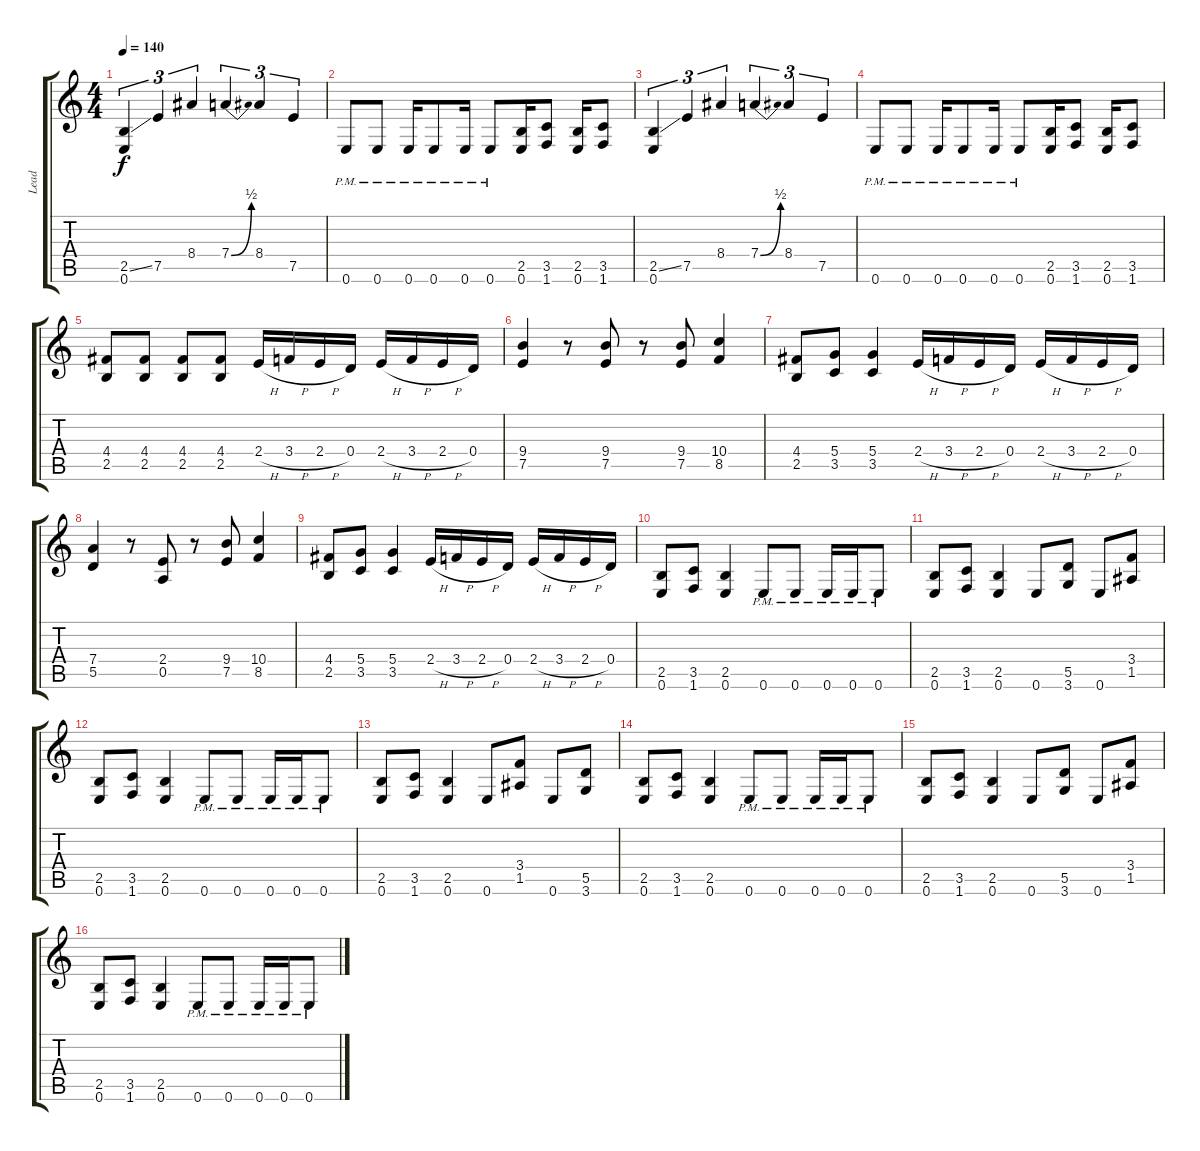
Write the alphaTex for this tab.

\track ("Lead " "Lead ") {instrument distortionguitar}
\staff {score tabs}
\tuning (E4 B3 G3 D3 A2 E2) {hide}
\ts (4 4)
\tempo 140
\clef g2
\ks c
(2.5{ss} 0.6).4{tu (3 2) dy f} 7.5.4{tu (3 2)} 8.4.4{tu (3 2)} 7.4{be (bend 0 0 60 2)}.4{tu (3 2)} 8.4.4{tu (3 2)} 7.5.4{tu (3 2)} |
0.6{pm}.8 0.6{pm}.8 0.6{pm}.16 0.6{pm}.8 0.6{pm}.16 0.6{pm}.8 (2.5 0.6).16 (3.5 1.6).8 (2.5 0.6).16 (3.5 1.6).8 |
(2.5{ss} 0.6).4{tu (3 2)} 7.5.4{tu (3 2)} 8.4.4{tu (3 2)} 7.4{be (bend 0 0 60 2)}.4{tu (3 2)} 8.4.4{tu (3 2)} 7.5.4{tu (3 2)} |
0.6{pm}.8 0.6{pm}.8 0.6{pm}.16 0.6{pm}.8 0.6{pm}.16 0.6{pm}.8 (2.5 0.6).16 (3.5 1.6).8 (2.5 0.6).16 (3.5 1.6).8 |
(4.4 2.5).8 (4.4 2.5).8 (4.4 2.5).8 (4.4 2.5).8 2.4{h}.16 3.4{h}.16 2.4{h}.16 0.4.16 2.4{h}.16 3.4{h}.16 2.4{h}.16 0.4.16 |
(9.4 7.5).4 r.8 (9.4 7.5).8 r.8 (9.4 7.5).8 (10.4 8.5).4 |
(4.4 2.5).8 (5.4 3.5).8 (5.4 3.5).4 2.4{h}.16 3.4{h}.16 2.4{h}.16 0.4.16 2.4{h}.16 3.4{h}.16 2.4{h}.16 0.4.16 |
(7.4 5.5).4 r.8 (2.4 0.5).8 r.8 (9.4 7.5).8 (10.4 8.5).4 |
(4.4 2.5).8 (5.4 3.5).8 (5.4 3.5).4 2.4{h}.16 3.4{h}.16 2.4{h}.16 0.4.16 2.4{h}.16 3.4{h}.16 2.4{h}.16 0.4.16 |
(2.5 0.6).8 (3.5 1.6).8 (2.5 0.6).4 0.6{pm}.8 0.6{pm}.8 0.6{pm}.16 0.6{pm}.16 0.6{pm}.8 |
(2.5 0.6).8 (3.5 1.6).8 (2.5 0.6).4 0.6.8 (5.5 3.6).8 0.6.8 (3.4 1.5).8 |
(2.5 0.6).8 (3.5 1.6).8 (2.5 0.6).4 0.6{pm}.8 0.6{pm}.8 0.6{pm}.16 0.6{pm}.16 0.6{pm}.8 |
(2.5 0.6).8 (3.5 1.6).8 (2.5 0.6).4 0.6.8 (3.4 1.5).8 0.6.8 (5.5 3.6).8 |
(2.5 0.6).8 (3.5 1.6).8 (2.5 0.6).4 0.6{pm}.8 0.6{pm}.8 0.6{pm}.16 0.6{pm}.16 0.6{pm}.8 |
(2.5 0.6).8 (3.5 1.6).8 (2.5 0.6).4 0.6.8 (5.5 3.6).8 0.6.8 (3.4 1.5).8 |
(2.5 0.6).8 (3.5 1.6).8 (2.5 0.6).4 0.6{pm}.8 0.6{pm}.8 0.6{pm}.16 0.6{pm}.16 0.6{pm}.8
